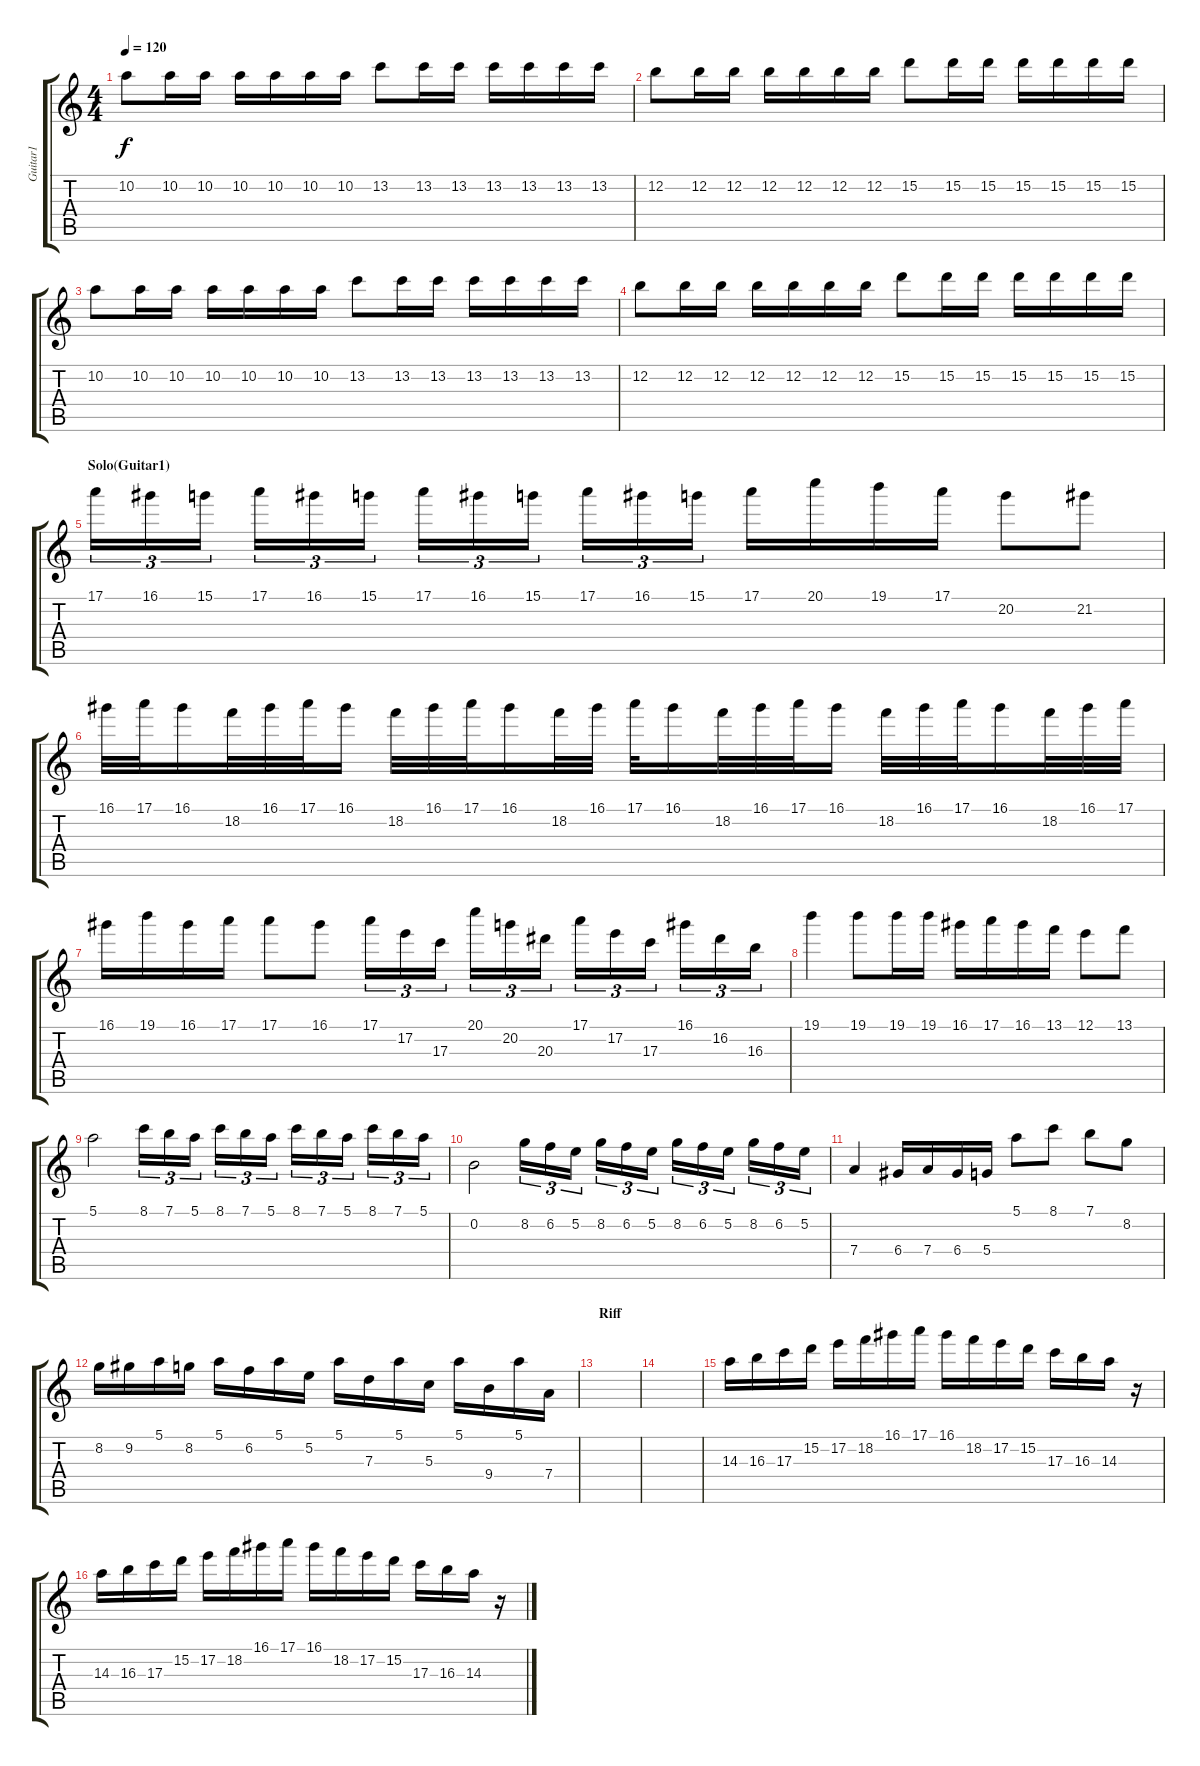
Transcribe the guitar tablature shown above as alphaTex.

\track ("Guitar1" "Guitar1") {instrument distortionguitar}
\staff {score tabs}
\tuning (E4 B3 G3 D3 A2 E2) {hide}
\ts (4 4)
\tempo 120
\clef g2
\ks c
10.2.8{dy f} 10.2.16 10.2.16 10.2.16 10.2.16 10.2.16 10.2.16 13.2.8 13.2.16 13.2.16 13.2.16 13.2.16 13.2.16 13.2.16 |
12.2.8 12.2.16 12.2.16 12.2.16 12.2.16 12.2.16 12.2.16 15.2.8 15.2.16 15.2.16 15.2.16 15.2.16 15.2.16 15.2.16 |
10.2.8 10.2.16 10.2.16 10.2.16 10.2.16 10.2.16 10.2.16 13.2.8 13.2.16 13.2.16 13.2.16 13.2.16 13.2.16 13.2.16 |
12.2.8 12.2.16 12.2.16 12.2.16 12.2.16 12.2.16 12.2.16 15.2.8 15.2.16 15.2.16 15.2.16 15.2.16 15.2.16 15.2.16 |
\section ("" "Solo(Guitar1)")
17.1.16{tu (3 2)} 16.1.16{tu (3 2)} 15.1.16{tu (3 2)} 17.1.16{tu (3 2)} 16.1.16{tu (3 2)} 15.1.16{tu (3 2)} 17.1.16{tu (3 2)} 16.1.16{tu (3 2)} 15.1.16{tu (3 2)} 17.1.16{tu (3 2)} 16.1.16{tu (3 2)} 15.1.16{tu (3 2)} 17.1.16 20.1.16 19.1.16 17.1.16 20.2.8 21.2.8 |
16.1.32 17.1.32 16.1.16 18.2.32 16.1.32 17.1.32 16.1.16 18.2.32 16.1.32 17.1.32 16.1.16 18.2.32 16.1.32 17.1.32 16.1.16 18.2.32 16.1.32 17.1.32 16.1.16 18.2.32 16.1.32 17.1.32 16.1.16 18.2.32 16.1.32 17.1.32 |
16.1.16 19.1.16 16.1.16 17.1.16 17.1.8 16.1.8 17.1.16{tu (3 2)} 17.2.16{tu (3 2)} 17.3.16{tu (3 2)} 20.1.16{tu (3 2)} 20.2.16{tu (3 2)} 20.3.16{tu (3 2)} 17.1.16{tu (3 2)} 17.2.16{tu (3 2)} 17.3.16{tu (3 2)} 16.1.16{tu (3 2)} 16.2.16{tu (3 2)} 16.3.16{tu (3 2)} |
19.1.4 19.1.8 19.1.16 19.1.16 16.1.16 17.1.16 16.1.16 13.1.16 12.1.8 13.1.8 |
5.1.2 8.1.16{tu (3 2)} 7.1.16{tu (3 2)} 5.1.16{tu (3 2)} 8.1.16{tu (3 2)} 7.1.16{tu (3 2)} 5.1.16{tu (3 2)} 8.1.16{tu (3 2)} 7.1.16{tu (3 2)} 5.1.16{tu (3 2)} 8.1.16{tu (3 2)} 7.1.16{tu (3 2)} 5.1.16{tu (3 2)} |
0.2.2 8.2.16{tu (3 2)} 6.2.16{tu (3 2)} 5.2.16{tu (3 2)} 8.2.16{tu (3 2)} 6.2.16{tu (3 2)} 5.2.16{tu (3 2)} 8.2.16{tu (3 2)} 6.2.16{tu (3 2)} 5.2.16{tu (3 2)} 8.2.16{tu (3 2)} 6.2.16{tu (3 2)} 5.2.16{tu (3 2)} |
7.4.4 6.4.16 7.4.16 6.4.16 5.4.16 5.1.8 8.1.8 7.1.8 8.2.8 |
8.2.16 9.2.16 5.1.16 8.2.16 5.1.16 6.2.16 5.1.16 5.2.16 5.1.16 7.3.16 5.1.16 5.3.16 5.1.16 9.4.16 5.1.16 7.4.16 |
\section ("" "Riff")
|
|
14.3.16 16.3.16 17.3.16 15.2.16 17.2.16 18.2.16 16.1.16 17.1.16 16.1.16 18.2.16 17.2.16 15.2.16 17.3.16 16.3.16 14.3.16 r.16 |
14.3.16 16.3.16 17.3.16 15.2.16 17.2.16 18.2.16 16.1.16 17.1.16 16.1.16 18.2.16 17.2.16 15.2.16 17.3.16 16.3.16 14.3.16 r.16
